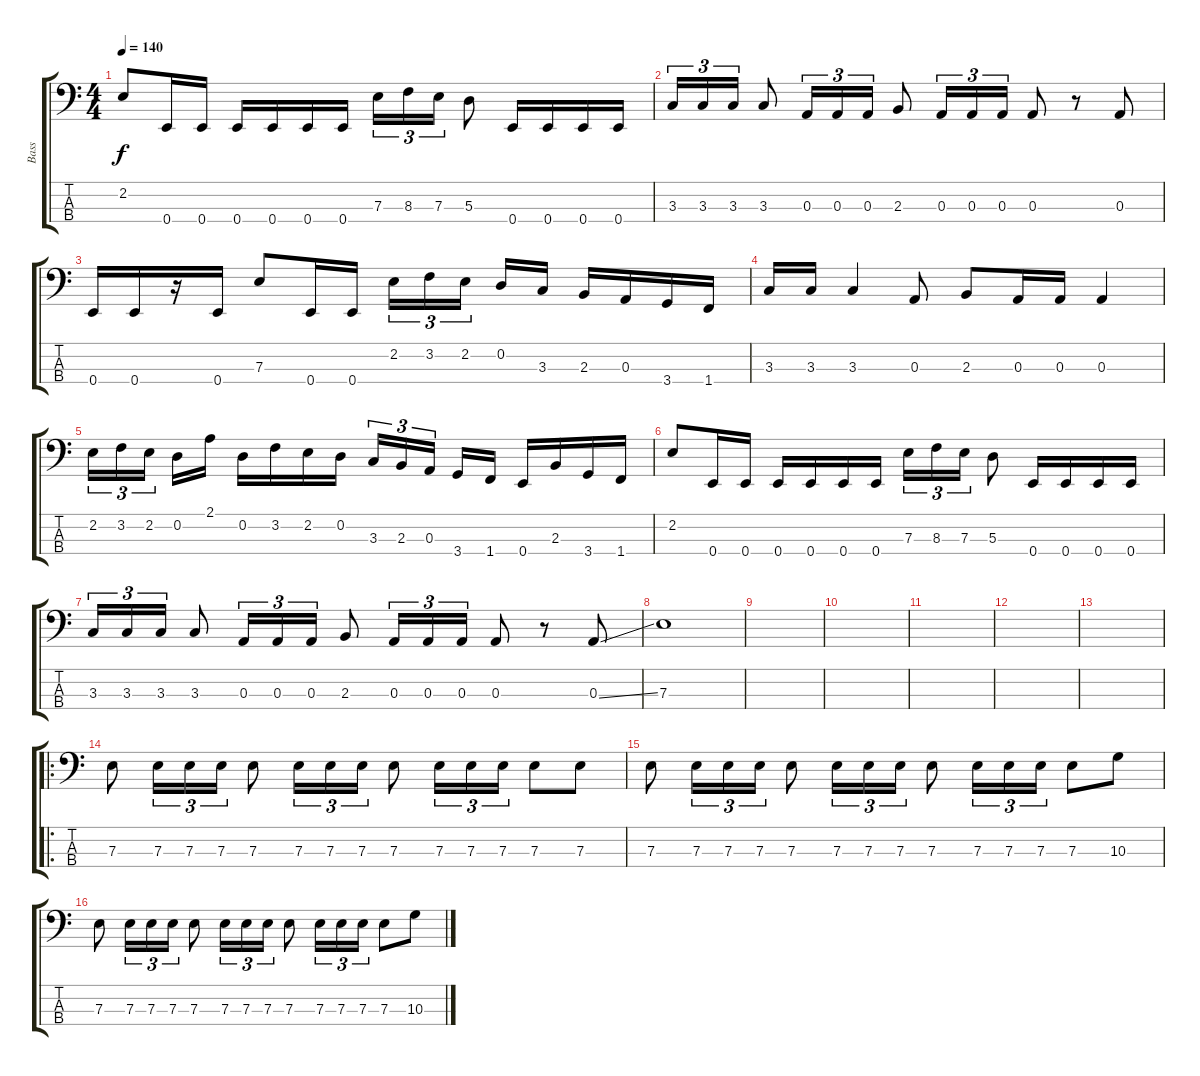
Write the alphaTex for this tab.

\track ("Bass" "Bass") {instrument electricbassfinger}
\staff {score tabs}
\tuning (G2 D2 A1 E1) {hide}
\ts (4 4)
\tempo 140
\clef f4
\ks c
2.2.8{dy f} 0.4.16 0.4.16 0.4.16 0.4.16 0.4.16 0.4.16 7.3.16{tu (3 2)} 8.3.16{tu (3 2)} 7.3.16{tu (3 2)} 5.3.8 0.4.16 0.4.16 0.4.16 0.4.16 |
3.3.16{tu (3 2)} 3.3.16{tu (3 2)} 3.3.16{tu (3 2)} 3.3.8 0.3.16{tu (3 2)} 0.3.16{tu (3 2)} 0.3.16{tu (3 2)} 2.3.8 0.3.16{tu (3 2)} 0.3.16{tu (3 2)} 0.3.16{tu (3 2)} 0.3.8 r.8 0.3.8 |
0.4.16 0.4.16 r.16 0.4.16 7.3.8 0.4.16 0.4.16 2.2.16{tu (3 2)} 3.2.16{tu (3 2)} 2.2.16{tu (3 2)} 0.2.16 3.3.16 2.3.16 0.3.16 3.4.16 1.4.16 |
3.3.16 3.3.16 3.3.4 0.3.8 2.3.8 0.3.16 0.3.16 0.3.4 |
2.2.16{tu (3 2)} 3.2.16{tu (3 2)} 2.2.16{tu (3 2)} 0.2.16 2.1.16 0.2.16 3.2.16 2.2.16 0.2.16 3.3.16{tu (3 2)} 2.3.16{tu (3 2)} 0.3.16{tu (3 2)} 3.4.16 1.4.16 0.4.16 2.3.16 3.4.16 1.4.16 |
2.2.8 0.4.16 0.4.16 0.4.16 0.4.16 0.4.16 0.4.16 7.3.16{tu (3 2)} 8.3.16{tu (3 2)} 7.3.16{tu (3 2)} 5.3.8 0.4.16 0.4.16 0.4.16 0.4.16 |
3.3.16{tu (3 2)} 3.3.16{tu (3 2)} 3.3.16{tu (3 2)} 3.3.8 0.3.16{tu (3 2)} 0.3.16{tu (3 2)} 0.3.16{tu (3 2)} 2.3.8 0.3.16{tu (3 2)} 0.3.16{tu (3 2)} 0.3.16{tu (3 2)} 0.3.8 r.8 0.3{ss}.8 |
7.3.1 |
|
|
|
|
|
\ro
7.3.8 7.3.16{tu (3 2)} 7.3.16{tu (3 2)} 7.3.16{tu (3 2)} 7.3.8 7.3.16{tu (3 2)} 7.3.16{tu (3 2)} 7.3.16{tu (3 2)} 7.3.8 7.3.16{tu (3 2)} 7.3.16{tu (3 2)} 7.3.16{tu (3 2)} 7.3.8 7.3.8 |
7.3.8 7.3.16{tu (3 2)} 7.3.16{tu (3 2)} 7.3.16{tu (3 2)} 7.3.8 7.3.16{tu (3 2)} 7.3.16{tu (3 2)} 7.3.16{tu (3 2)} 7.3.8 7.3.16{tu (3 2)} 7.3.16{tu (3 2)} 7.3.16{tu (3 2)} 7.3.8 10.3.8 |
7.3.8 7.3.16{tu (3 2)} 7.3.16{tu (3 2)} 7.3.16{tu (3 2)} 7.3.8 7.3.16{tu (3 2)} 7.3.16{tu (3 2)} 7.3.16{tu (3 2)} 7.3.8 7.3.16{tu (3 2)} 7.3.16{tu (3 2)} 7.3.16{tu (3 2)} 7.3.8 10.3.8
